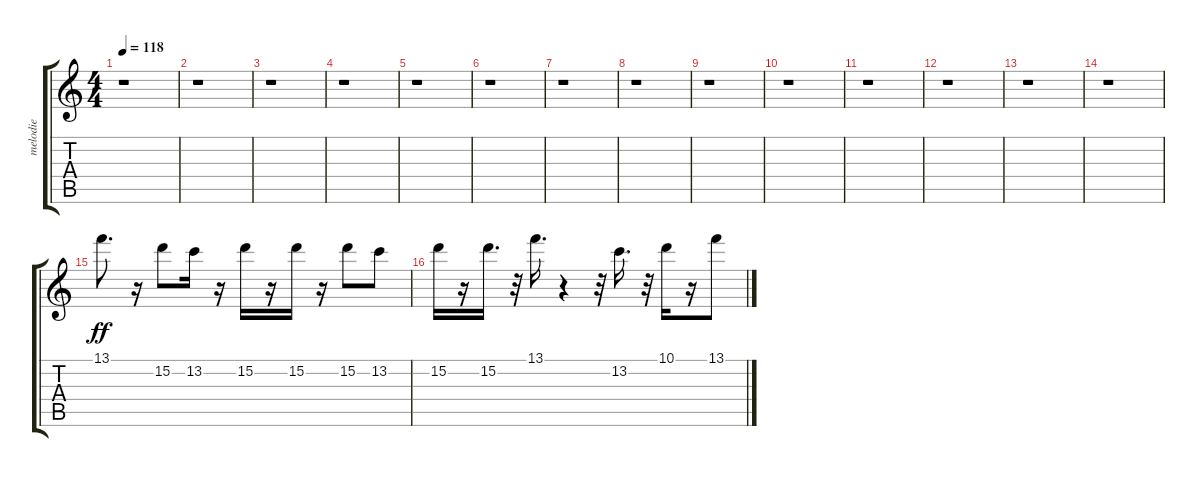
\track ("melodie" "melodie") {instrument electricguitarclean}
\staff {score tabs}
\tuning (E4 B3 G3 D3 A2 E2) {hide}
\ts (4 4)
\tempo 118
\clef g2
\ks c
r.1{dy ff} |
r.1 |
r.1 |
r.1 |
r.1 |
r.1 |
r.1 |
r.1 |
r.1 |
r.1 |
r.1 |
r.1 |
r.1 |
r.1 |
13.1.8{d volume 14 instrument synthbrass1} r.16 15.2.8 13.2.16 r.16 15.2.16 r.16 15.2.16 r.16 15.2.8 13.2.8 |
15.2.16 r.16 15.2.16{d} r.32 13.1.16{d} r.4 r.32 13.2.16{d} r.32 10.1.16 r.16 13.1.8
